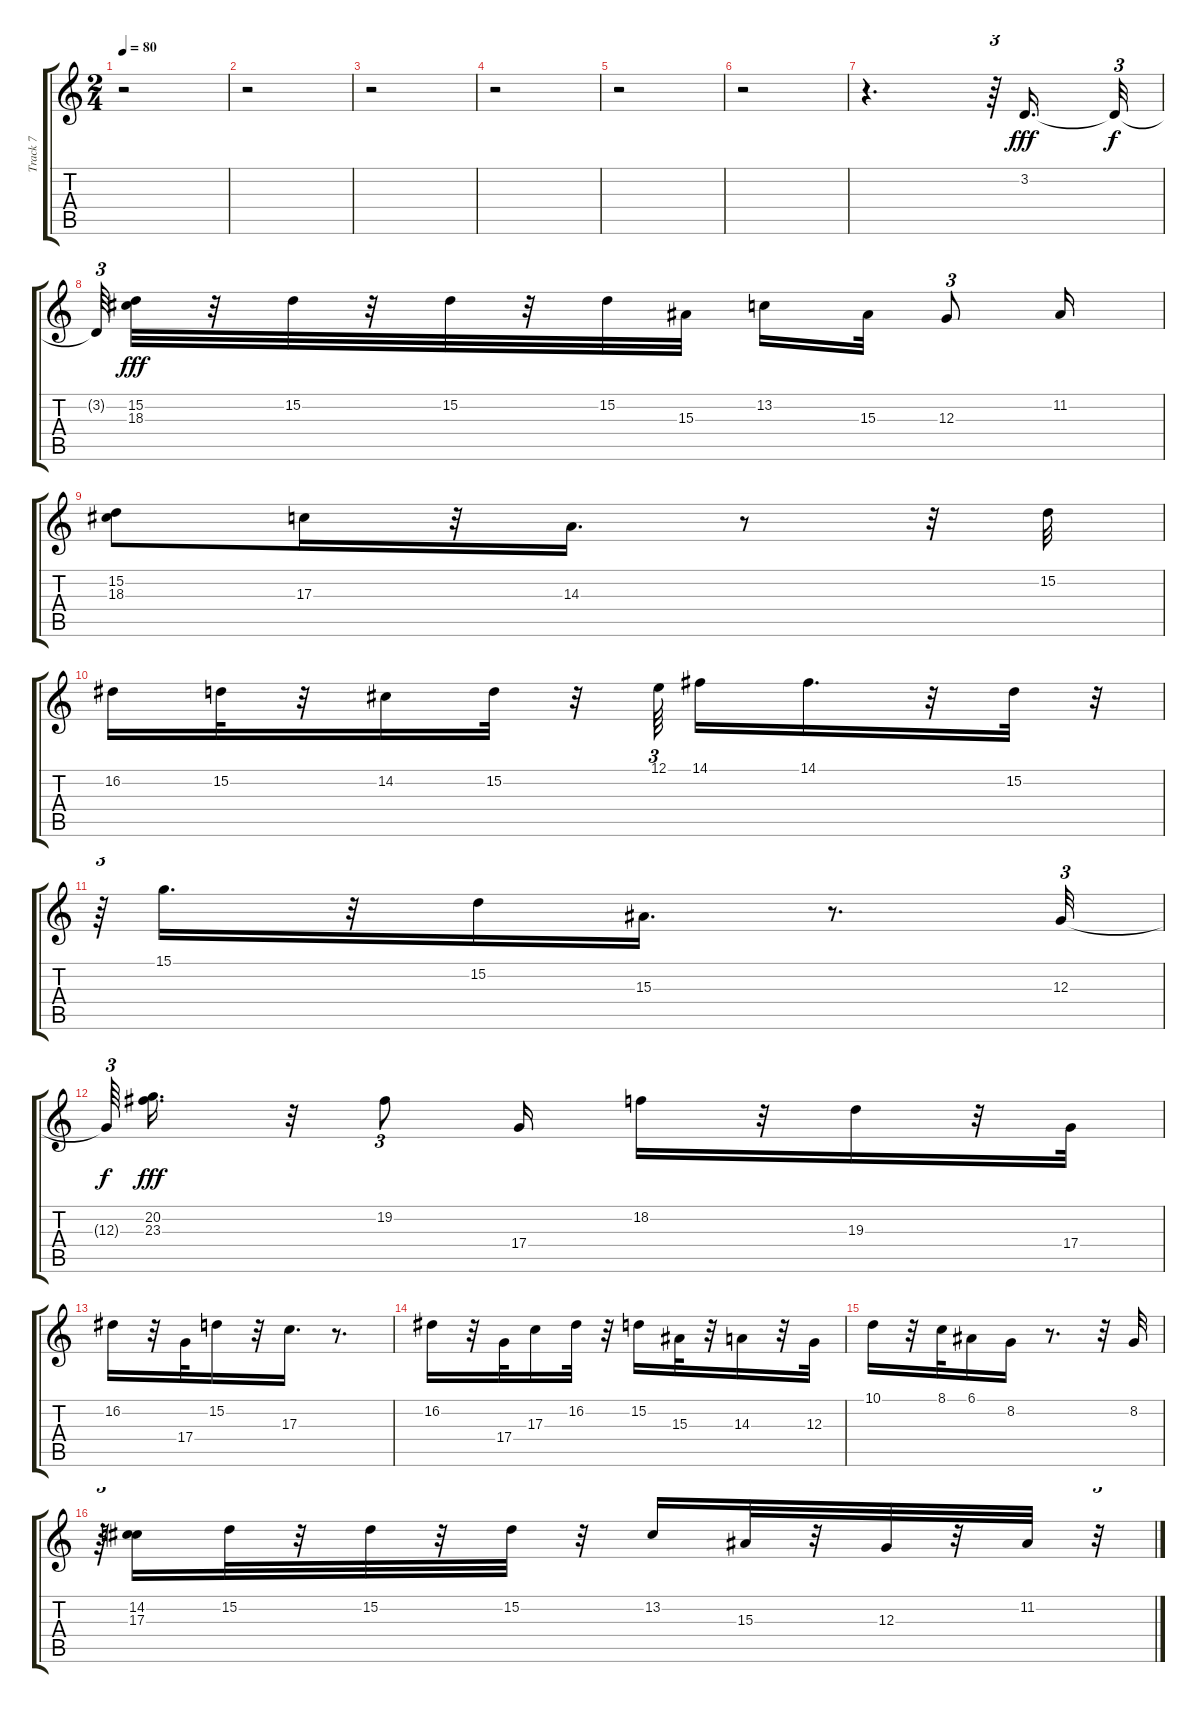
\track ("Track 7" "Track 7") {instrument altosax}
\staff {score tabs}
\tuning (E4 B3 G3 D3 A2 E2) {hide}
\ts (2 4)
\tempo 80
\clef g2
\ks c
r.2{dy fff} |
r.2 |
r.2 |
r.2 |
r.2 |
r.2 |
r.4{d} r.64{tu (3 2)} 3.2.16{d} 3.2{t}.32{tu (3 2) dy f} |
3.2{t}.64{tu (3 2)} (15.2 18.3).32{dy fff} r.32 15.2.32 r.32 15.2.32 r.32 15.2.32 15.3.32 13.2.16 15.3.32 12.3.8{tu (3 2)} 11.2.16 |
(15.2 18.3).8 17.3.16 r.32 14.3.16{d} r.8 r.32 15.2.32 |
16.2.16 15.2.32 r.32 14.2.16 15.2.32 r.32 12.1.64{tu (3 2)} 14.1.16 14.1.16{d} r.32 15.2.32 r.32{tu (3 2)} |
r.64{tu (3 2)} 15.1.16{d} r.32 15.2.16 15.3.16{d} r.8{d} 12.3.32{tu (3 2)} |
12.3{t}.64{tu (3 2) dy f} (20.2 23.3).16{d dy fff} r.32 19.2.8{tu (3 2)} 17.4.16 18.2.16 r.32 19.3.16 r.32 17.4.32 |
16.2.16 r.32 17.4.32 15.2.16 r.32 17.3.16{d} r.8{d} |
16.2.16 r.32 17.4.32 17.3.16 16.2.32 r.32 15.2.16 15.3.32 r.32 14.3.16 r.32 12.3.32 |
10.1.16 r.32 8.1.32 6.1.16 8.2.16 r.8{d} r.32 8.2.32 |
r.64{tu (3 2)} (14.2 17.3).16 15.2.32 r.32 15.2.32 r.32 15.2.32 r.32 13.2.16 15.3.32 r.32 12.3.32 r.32 11.2.32 r.32{tu (3 2)}
